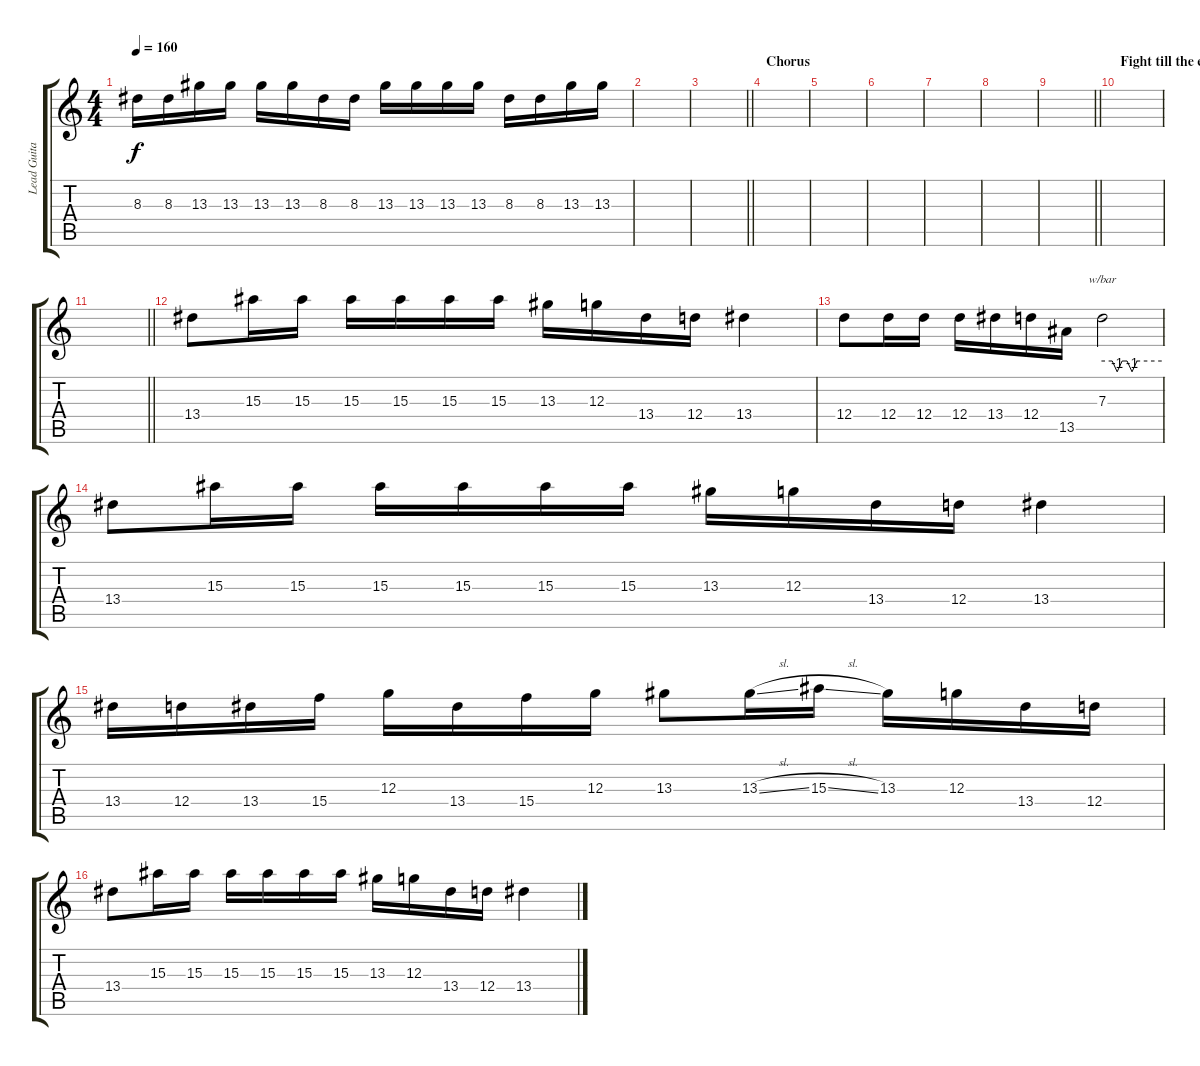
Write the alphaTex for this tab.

\track ("Lead Guitar - Herman Li" "Lead Guita") {instrument overdrivenguitar}
\staff {score tabs}
\tuning (E4 B3 G3 D3 A2 E2) {hide}
\ts (4 4)
\tempo 160
\clef g2
\ks c
8.3.16{dy f} 8.3.16 13.3.16 13.3.16 13.3.16 13.3.16 8.3.16 8.3.16 13.3.16 13.3.16 13.3.16 13.3.16 8.3.16 8.3.16 13.3.16 13.3.16 |
|
\barLineRight lightlight
|
\section ("" "Chorus")
|
|
|
|
|
\barLineRight lightlight
|
\section ("" "Fight till the end we will Die By The Sword !!!")
|
\barLineRight lightlight
|
13.4.8 15.3.16 15.3.16 15.3.16 15.3.16 15.3.16 15.3.16 13.3.16 12.3.16 13.4.16 12.4.16 13.4.4 |
12.4.8 12.4.16 12.4.16 12.4.16 13.4.16 12.4.16 13.5.16 7.3.2{tbe (custom default 0 0 10 0 15 -4 20 0 25 0 30 -4 35 0 60 0)} |
13.4.8 15.3.16 15.3.16 15.3.16 15.3.16 15.3.16 15.3.16 13.3.16 12.3.16 13.4.16 12.4.16 13.4.4 |
13.4.16 12.4.16 13.4.16 15.4.16 12.3.16 13.4.16 15.4.16 12.3.16 13.3.8 13.3{sl}.16 15.3{sl}.16 13.3.16 12.3.16 13.4.16 12.4.16 |
13.4.8 15.3.16 15.3.16 15.3.16 15.3.16 15.3.16 15.3.16 13.3.16 12.3.16 13.4.16 12.4.16 13.4.4
